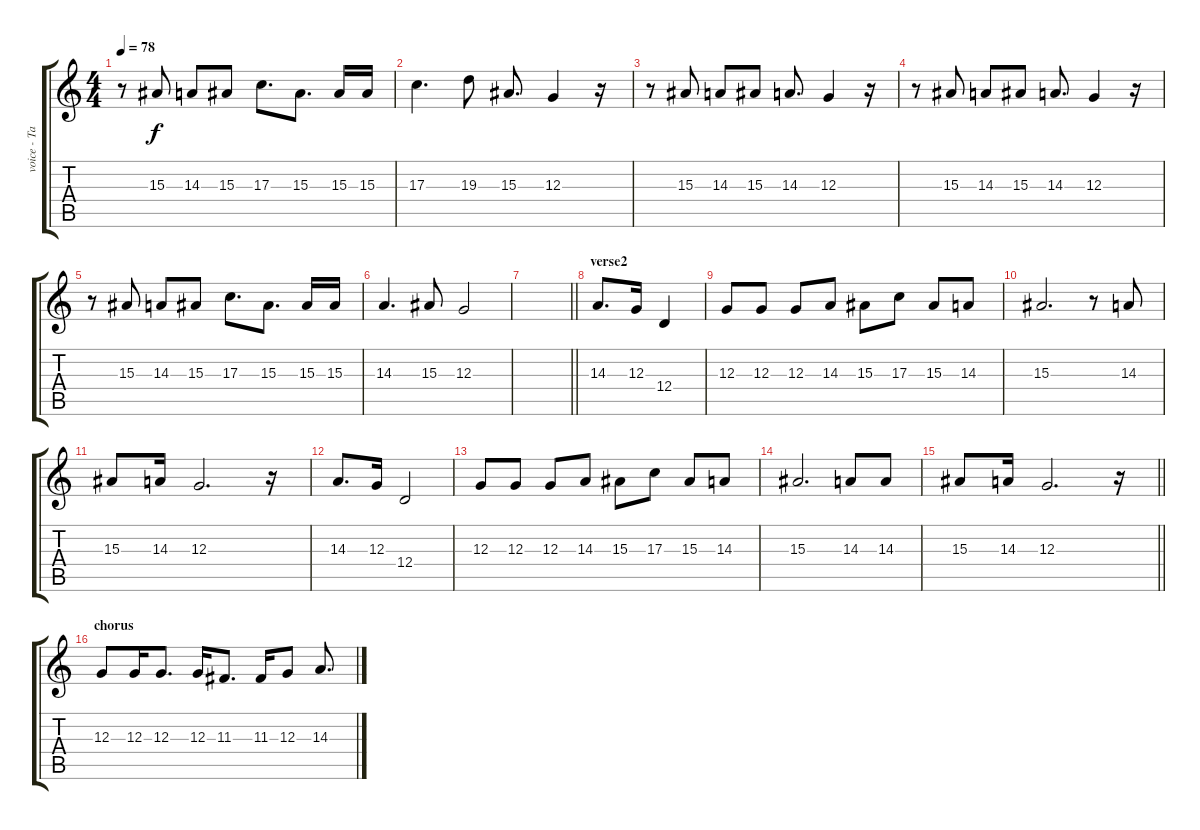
\track ("voice - Tahnee Cain" "voice - Ta") {instrument acousticgrandpiano}
\staff {score tabs}
\tuning (E4 B3 G3 D3 A2 E2) {hide}
\ts (4 4)
\tempo 78
\clef g2
\ks c
r.8{dy f} 15.3.8 14.3.8 15.3.8 17.3.8{d} 15.3.8{d} 15.3.16 15.3.16 |
17.3.4{d} 19.3.8 15.3.8{d} 12.3.4 r.16 |
r.8 15.3.8 14.3.8 15.3.8 14.3.8{d} 12.3.4 r.16 |
r.8 15.3.8 14.3.8 15.3.8 14.3.8{d} 12.3.4 r.16 |
r.8 15.3.8 14.3.8 15.3.8 17.3.8{d} 15.3.8{d} 15.3.16 15.3.16 |
14.3.4{d} 15.3.8 12.3.2 |
\barLineRight lightlight
|
\section ("" "verse2")
14.3.8{d} 12.3.16 12.4.4 |
12.3.8 12.3.8 12.3.8 14.3.8 15.3.8 17.3.8 15.3.8 14.3.8 |
15.3.2{d} r.8 14.3.8 |
15.3.8 14.3.16 12.3.2{d} r.16 |
14.3.8{d} 12.3.16 12.4.2 |
12.3.8 12.3.8 12.3.8 14.3.8 15.3.8 17.3.8 15.3.8 14.3.8 |
15.3.2{d} 14.3.8 14.3.8 |
\barLineRight lightlight
15.3.8 14.3.16 12.3.2{d} r.16 |
\section ("" "chorus")
12.3.8 12.3.16 12.3.8{d} 12.3.16 11.3.8{d} 11.3.16 12.3.8 14.3.8{d}
